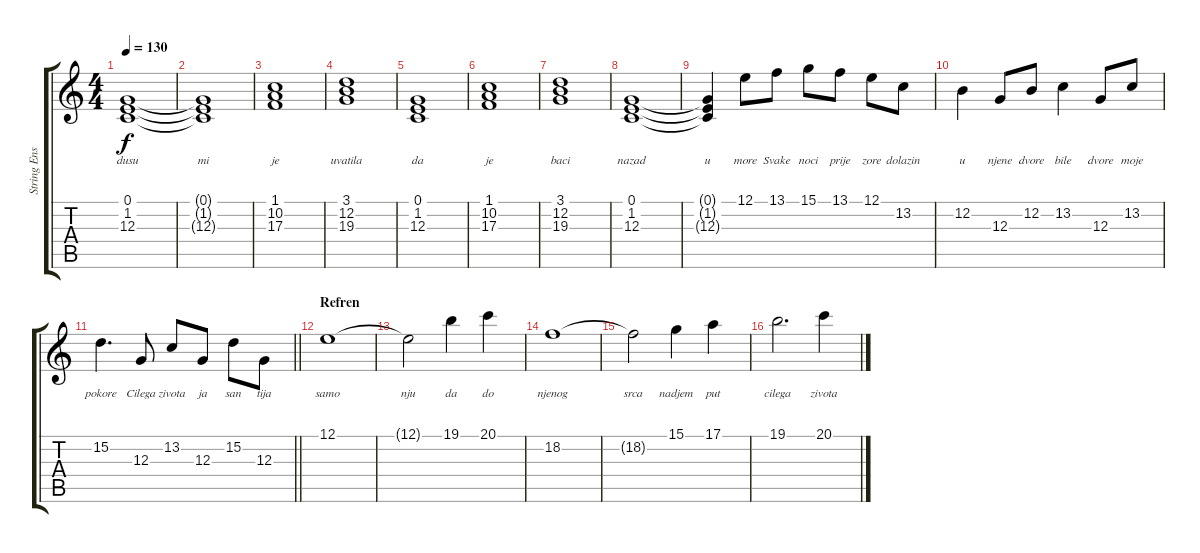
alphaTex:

\track ("String Ensemble" "String Ens") {instrument stringensemble1}
\staff {score tabs}
\tuning (E4 B3 G3 D3 A2 E2) {hide}
\ts (4 4)
\tempo 130
\clef g2
\ks c
(0.1{t} 1.2{t} 12.3{t}).1{lyrics (0 "dusu") lyrics (1 "") lyrics (2 "") lyrics (3 "") lyrics (4 "") dy f} |
(0.1{t} 1.2{t} 12.3{t}).1{lyrics (0 "mi") lyrics (1 "") lyrics (2 "") lyrics (3 "") lyrics (4 "")} |
(1.1 10.2 17.3).1{lyrics (0 "je") lyrics (1 "") lyrics (2 "") lyrics (3 "") lyrics (4 "")} |
(3.1 12.2 19.3).1{lyrics (0 "uvatila") lyrics (1 "") lyrics (2 "") lyrics (3 "") lyrics (4 "")} |
(0.1 1.2 12.3).1{lyrics (0 "da") lyrics (1 "") lyrics (2 "") lyrics (3 "") lyrics (4 "")} |
(1.1 10.2 17.3).1{lyrics (0 "je") lyrics (1 "") lyrics (2 "") lyrics (3 "") lyrics (4 "")} |
(3.1 12.2 19.3).1{lyrics (0 "baci") lyrics (1 "") lyrics (2 "") lyrics (3 "") lyrics (4 "")} |
(0.1 1.2 12.3).1{lyrics (0 "nazad") lyrics (1 "") lyrics (2 "") lyrics (3 "") lyrics (4 "")} |
(0.1{t} 1.2{t} 12.3{t}).4{lyrics (0 "u") lyrics (1 "") lyrics (2 "") lyrics (3 "") lyrics (4 "")} 12.1.8{lyrics (0 "more") lyrics (1 "") lyrics (2 "") lyrics (3 "") lyrics (4 "") volume 13 balance 2} 13.1.8{lyrics (0 "Svake") lyrics (1 "") lyrics (2 "") lyrics (3 "") lyrics (4 "")} 15.1.8{lyrics (0 "noci") lyrics (1 "") lyrics (2 "") lyrics (3 "") lyrics (4 "")} 13.1.8{lyrics (0 "prije") lyrics (1 "") lyrics (2 "") lyrics (3 "") lyrics (4 "")} 12.1.8{lyrics (0 "zore") lyrics (1 "") lyrics (2 "") lyrics (3 "") lyrics (4 "")} 13.2.8{lyrics (0 "dolazin") lyrics (1 "") lyrics (2 "") lyrics (3 "") lyrics (4 "")} |
12.2.4{lyrics (0 "u") lyrics (1 "") lyrics (2 "") lyrics (3 "") lyrics (4 "")} 12.3.8{lyrics (0 "njene") lyrics (1 "") lyrics (2 "") lyrics (3 "") lyrics (4 "")} 12.2.8{lyrics (0 "dvore") lyrics (1 "") lyrics (2 "") lyrics (3 "") lyrics (4 "")} 13.2.4{lyrics (0 "bile") lyrics (1 "") lyrics (2 "") lyrics (3 "") lyrics (4 "")} 12.3.8{lyrics (0 "dvore") lyrics (1 "") lyrics (2 "") lyrics (3 "") lyrics (4 "")} 13.2.8{lyrics (0 "moje") lyrics (1 "") lyrics (2 "") lyrics (3 "") lyrics (4 "")} |
\barLineRight lightlight
15.2.4{d lyrics (0 "pokore") lyrics (1 "") lyrics (2 "") lyrics (3 "") lyrics (4 "")} 12.3.8{lyrics (0 "Cilega") lyrics (1 "") lyrics (2 "") lyrics (3 "") lyrics (4 "")} 13.2.8{lyrics (0 "zivota") lyrics (1 "") lyrics (2 "") lyrics (3 "") lyrics (4 "")} 12.3.8{lyrics (0 "ja") lyrics (1 "") lyrics (2 "") lyrics (3 "") lyrics (4 "")} 15.2.8{lyrics (0 "san") lyrics (1 "") lyrics (2 "") lyrics (3 "") lyrics (4 "")} 12.3.8{lyrics (0 "tija") lyrics (1 "") lyrics (2 "") lyrics (3 "") lyrics (4 "")} |
\section ("" "Refren")
12.1.1{lyrics (0 "samo") lyrics (1 "") lyrics (2 "") lyrics (3 "") lyrics (4 "") volume 10} |
12.1{t}.2{lyrics (0 "nju") lyrics (1 "") lyrics (2 "") lyrics (3 "") lyrics (4 "")} 19.1.4{lyrics (0 "da") lyrics (1 "") lyrics (2 "") lyrics (3 "") lyrics (4 "")} 20.1.4{lyrics (0 "do") lyrics (1 "") lyrics (2 "") lyrics (3 "") lyrics (4 "")} |
18.2.1{lyrics (0 "njenog") lyrics (1 "") lyrics (2 "") lyrics (3 "") lyrics (4 "")} |
18.2{t}.2{lyrics (0 "srca") lyrics (1 "") lyrics (2 "") lyrics (3 "") lyrics (4 "")} 15.1.4{lyrics (0 "nadjem") lyrics (1 "") lyrics (2 "") lyrics (3 "") lyrics (4 "")} 17.1.4{lyrics (0 "put") lyrics (1 "") lyrics (2 "") lyrics (3 "") lyrics (4 "")} |
19.1.2{d lyrics (0 "cilega") lyrics (1 "") lyrics (2 "") lyrics (3 "") lyrics (4 "")} 20.1.4{lyrics (0 "zivota") lyrics (1 "") lyrics (2 "") lyrics (3 "") lyrics (4 "")}
